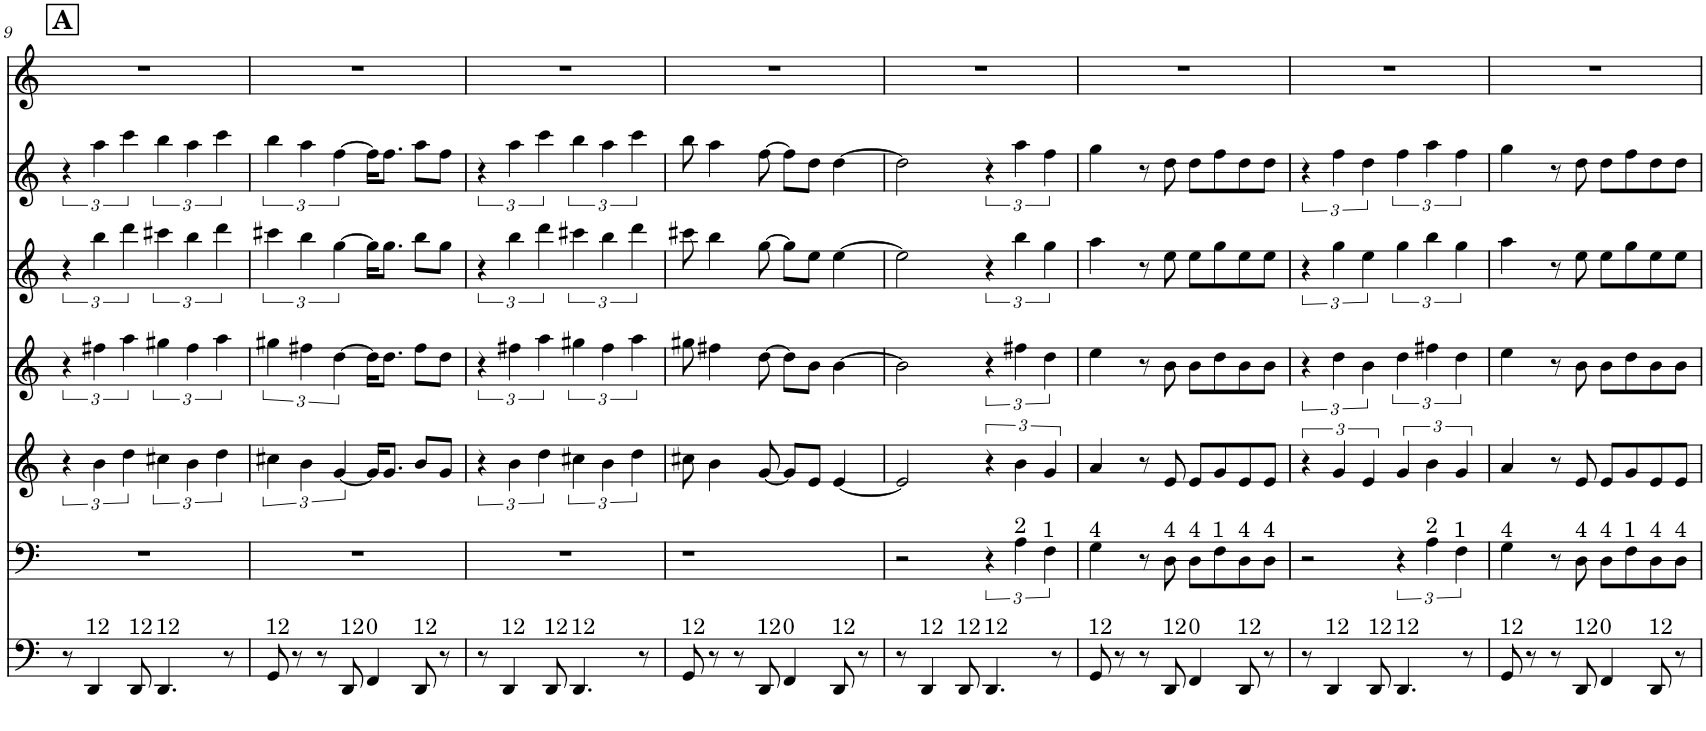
**kern	**kern	**kern	**kern	**kern	**kern	**kern
*part7	*part6	*part5	*part4	*part3	*part2	*part1
*staff7	*staff6	*staff5	*staff4	*staff3	*staff2	*staff1
*I"Tuba	*I"Trombone	*I"Saxofone Tenor	*I"Saxofone Alto	*I"Clarineta Bb	*I"Flauta	*I"Trompete Bb
*I'Tba	*I'Trb	*	*	*I'Cl	*I'Fl	*I'Tpt
!!LO:PB:g=z
*clefF4	*clefF4	*clefG2	*clefG2	*clefG2	*clefG2	*clefG2
*	*	*Trd8c14	*Trd5c9	*Trd1c2	*	*Trd1c2
*k[]	*k[]	*k[]	*k[]	*k[]	*k[]	*k[]
*M4/4	*M4/4	*M4/4	*M4/4	*M4/4	*M4/4	*M4/4
!!LO:REH:place=s1:a:B:cj:fs=14:t=A
=9	=9	=9	=9	=9	=9	=9
8r	1r	6r	6r	6r	6r	1r
!LO:TX:a:t=12	!	!	!	!	!	!
4DD/	.	.	.	.	.	.
.	.	6b\	6ff#X\	6bb\	6aa\	.
.	.	6dd\	6aa\	6ddd\	6ccc\	.
!LO:TX:a:t=12	!	!	!	!	!	!
8DD/	.	.	.	.	.	.
!LO:TX:a:t=12	!	!	!	!	!	!
4.DD/	.	6cc#X\	6gg#X\	6ccc#X\	6bb\	.
.	.	6b\	6ff#\	6bb\	6aa\	.
.	.	6dd\	6aa\	6ddd\	6ccc\	.
8r	.	.	.	.	.	.
=10	=10	=10	=10	=10	=10	=10
!LO:TX:a:t=12	!	!	!	!	!	!
8GG/	1r	6cc#X\	6gg#X\	6ccc#X\	6bb\	1r
8r	.	.	.	.	.	.
.	.	6b\	6ff#X\	6bb\	6aa\	.
8r	.	.	.	.	.	.
.	.	[6g/	[6dd\	[6gg\	[6ff\	.
!LO:TX:a:t=12	!	!	!	!	!	!
8DD/	.	.	.	.	.	.
!LO:TX:a:t=0	!	!	!	!	!	!
4FF/	.	16g/KL]	16dd\KL]	16gg\KL]	16ff\KL]	.
.	.	8.g/J	8.dd\J	8.gg\J	8.ff\J	.
!LO:TX:a:t=12	!	!	!	!	!	!
8DD/	.	8b/L	8ff#\L	8bb\L	8aa\L	.
8r	.	8g/J	8dd\J	8gg\J	8ff\J	.
=11	=11	=11	=11	=11	=11	=11
8r	1r	6r	6r	6r	6r	1r
!LO:TX:a:t=12	!	!	!	!	!	!
4DD/	.	.	.	.	.	.
.	.	6b\	6ff#X\	6bb\	6aa\	.
.	.	6dd\	6aa\	6ddd\	6ccc\	.
!LO:TX:a:t=12	!	!	!	!	!	!
8DD/	.	.	.	.	.	.
!LO:TX:a:t=12	!	!	!	!	!	!
4.DD/	.	6cc#X\	6gg#X\	6ccc#X\	6bb\	.
.	.	6b\	6ff#\	6bb\	6aa\	.
.	.	6dd\	6aa\	6ddd\	6ccc\	.
8r	.	.	.	.	.	.
=12	=12	=12	=12	=12	=12	=12
!LO:TX:a:t=12	!	!	!	!	!	!
8GG/	1r	8cc#X\	8gg#X\	8ccc#X\	8bb\	1r
8r	.	4b\	4ff#X\	4bb\	4aa\	.
8r	.	.	.	.	.	.
!LO:TX:a:t=12	!	!	!	!	!	!
8DD/	.	[8g/	[8dd\	[8gg\	[8ff\	.
!LO:TX:a:t=0	!	!	!	!	!	!
4FF/	.	8g/L]	8dd\L]	8gg\L]	8ff\L]	.
.	.	8e/J	8b\J	8ee\J	8dd\J	.
!LO:TX:a:t=12	!	!	!	!	!	!
8DD/	.	[4e/	[4b\	[4ee\	[4dd\	.
8r	.	.	.	.	.	.
=13	=13	=13	=13	=13	=13	=13
8r	2r	2e/]	2b\]	2ee\]	2dd\]	1r
!LO:TX:a:t=12	!	!	!	!	!	!
4DD/	.	.	.	.	.	.
!LO:TX:a:t=12	!	!	!	!	!	!
8DD/	.	.	.	.	.	.
!LO:TX:a:t=12	!	!	!	!	!	!
4.DD/	6r	6r	6r	6r	6r	.
!	!LO:TX:a:t=2	!	!	!	!	!
.	6A\	6b\	6ff#X\	6bb\	6aa\	.
!	!LO:TX:a:t=1	!	!	!	!	!
.	6F\	6g/	6dd\	6gg\	6ff\	.
8r	.	.	.	.	.	.
=14	=14	=14	=14	=14	=14	=14
!	!LO:TX:a:t=4	!	!	!	!	!
!LO:TX:a:t=12	!	!	!	!	!	!
8GG/	4G\	4a/	4ee\	4aa\	4gg\	1r
8r	.	.	.	.	.	.
8r	8r	8r	8r	8r	8r	.
!	!LO:TX:a:t=4	!	!	!	!	!
!LO:TX:a:t=12	!	!	!	!	!	!
8DD/	8D\	8e/	8b\	8ee\	8dd\	.
!	!LO:TX:a:t=4	!	!	!	!	!
!LO:TX:a:t=0	!	!	!	!	!	!
4FF/	8D\L	8e/L	8b\L	8ee\L	8dd\L	.
!	!LO:TX:a:t=1	!	!	!	!	!
.	8F\	8g/	8dd\	8gg\	8ff\	.
!	!LO:TX:a:t=4	!	!	!	!	!
!LO:TX:a:t=12	!	!	!	!	!	!
8DD/	8D\	8e/	8b\	8ee\	8dd\	.
!	!LO:TX:a:t=4	!	!	!	!	!
8r	8D\J	8e/J	8b\J	8ee\J	8dd\J	.
=15	=15	=15	=15	=15	=15	=15
8r	2r	6r	6r	6r	6r	1r
!LO:TX:a:t=12	!	!	!	!	!	!
4DD/	.	.	.	.	.	.
.	.	6g/	6dd\	6gg\	6ff\	.
.	.	6e/	6b\	6ee\	6dd\	.
!LO:TX:a:t=12	!	!	!	!	!	!
8DD/	.	.	.	.	.	.
!LO:TX:a:t=12	!	!	!	!	!	!
4.DD/	6r	6g/	6dd\	6gg\	6ff\	.
!	!LO:TX:a:t=2	!	!	!	!	!
.	6A\	6b\	6ff#X\	6bb\	6aa\	.
!	!LO:TX:a:t=1	!	!	!	!	!
.	6F\	6g/	6dd\	6gg\	6ff\	.
8r	.	.	.	.	.	.
=16	=16	=16	=16	=16	=16	=16
!	!LO:TX:a:t=4	!	!	!	!	!
!LO:TX:a:t=12	!	!	!	!	!	!
8GG/	4G\	4a/	4ee\	4aa\	4gg\	1r
8r	.	.	.	.	.	.
8r	8r	8r	8r	8r	8r	.
!	!LO:TX:a:t=4	!	!	!	!	!
!LO:TX:a:t=12	!	!	!	!	!	!
8DD/	8D\	8e/	8b\	8ee\	8dd\	.
!	!LO:TX:a:t=4	!	!	!	!	!
!LO:TX:a:t=0	!	!	!	!	!	!
4FF/	8D\L	8e/L	8b\L	8ee\L	8dd\L	.
!	!LO:TX:a:t=1	!	!	!	!	!
.	8F\	8g/	8dd\	8gg\	8ff\	.
!	!LO:TX:a:t=4	!	!	!	!	!
!LO:TX:a:t=12	!	!	!	!	!	!
8DD/	8D\	8e/	8b\	8ee\	8dd\	.
!	!LO:TX:a:t=4	!	!	!	!	!
8r	8D\J	8e/J	8b\J	8ee\J	8dd\J	.
=	=	=	=	=	=	=
*-	*-	*-	*-	*-	*-	*-
